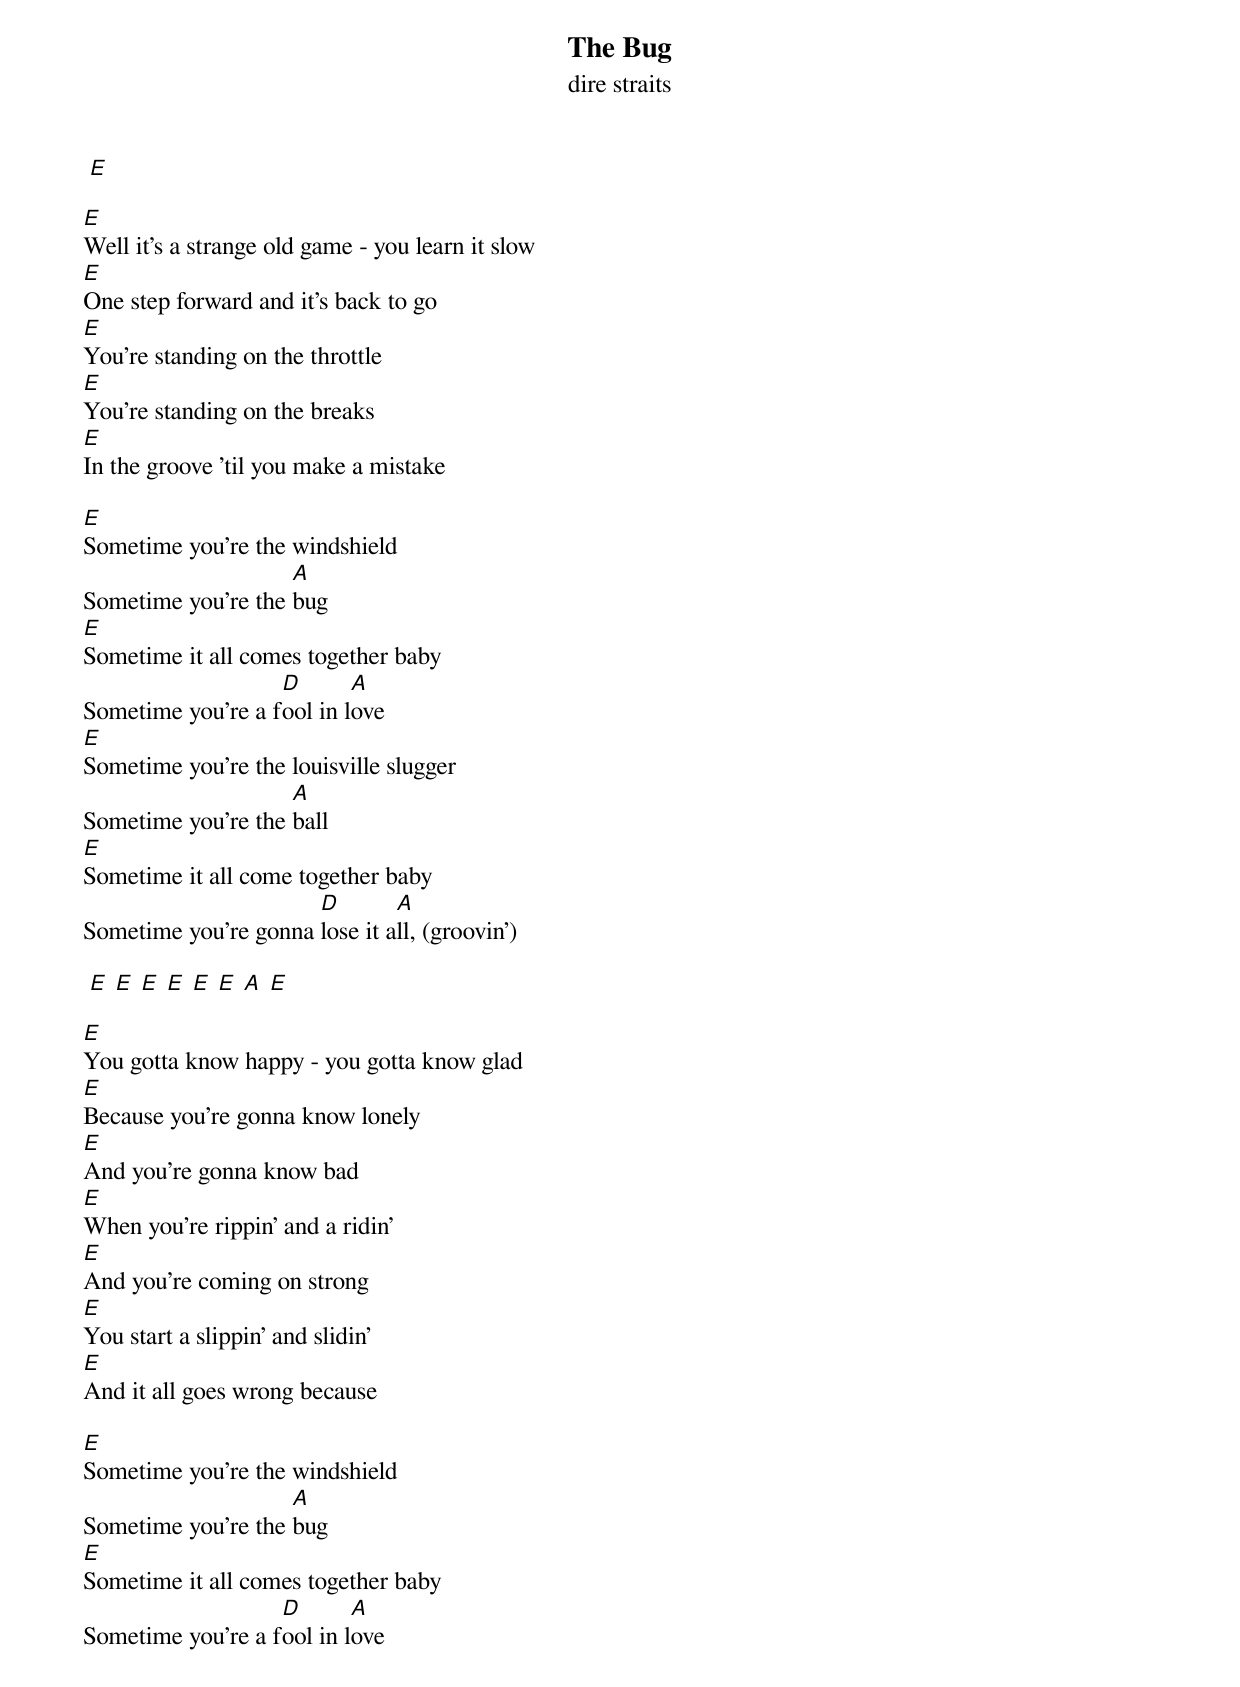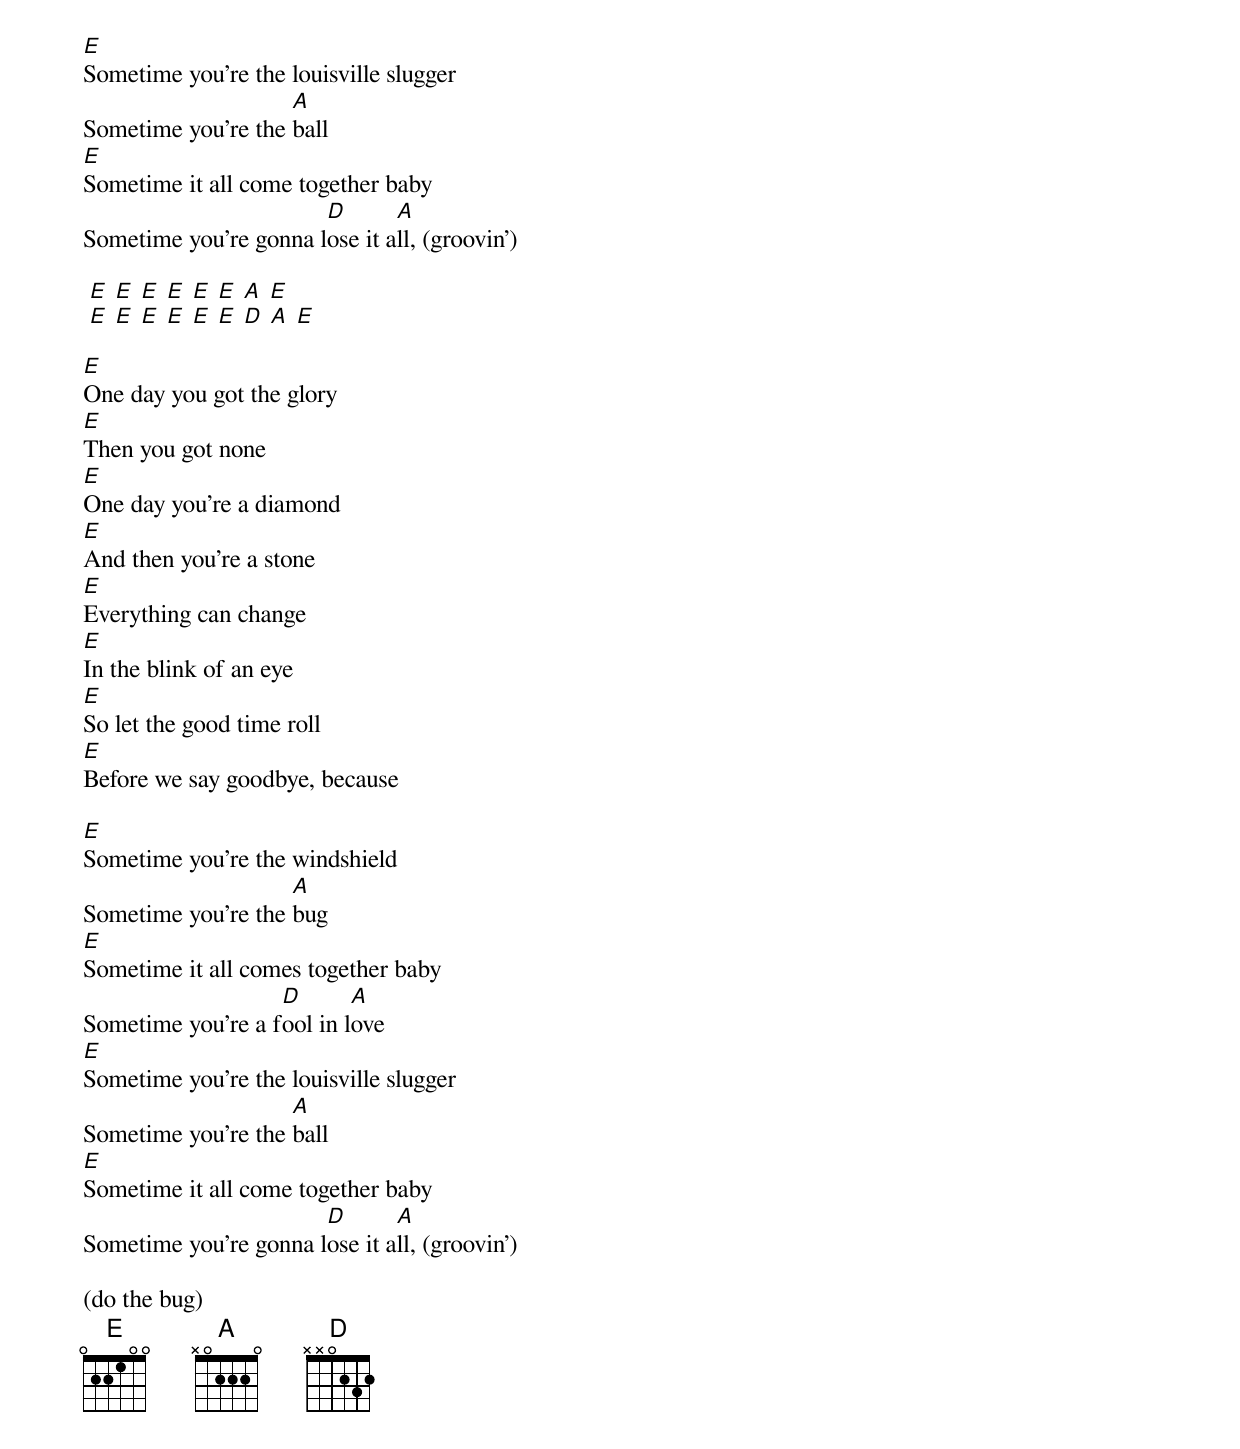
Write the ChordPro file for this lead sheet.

{title: The Bug}
{subtitle: dire straits}

 [E]

[E]Well it's a strange old game - you learn it slow
[E]One step forward and it's back to go
[E]You're standing on the throttle
[E]You're standing on the breaks
[E]In the groove 'til you make a mistake

[E]Sometime you're the windshield
Sometime you're the [A]bug
[E]Sometime it all comes together baby
Sometime you're a f[D]ool in l[A]ove
[E]Sometime you're the louisville slugger
Sometime you're the [A]ball
[E]Sometime it all come together baby
Sometime you're gonna [D]lose it a[A]ll, (groovin')

 [E] [E] [E] [E] [E] [E] [A] [E]

[E]You gotta know happy - you gotta know glad
[E]Because you're gonna know lonely
[E]And you're gonna know bad
[E]When you're rippin' and a ridin'
[E]And you're coming on strong
[E]You start a slippin' and slidin'
[E]And it all goes wrong because

[E]Sometime you're the windshield
Sometime you're the [A]bug
[E]Sometime it all comes together baby
Sometime you're a f[D]ool in l[A]ove
[E]Sometime you're the louisville slugger
Sometime you're the [A]ball
[E]Sometime it all come together baby
Sometime you're gonna l[D]ose it a[A]ll, (groovin')

 [E] [E] [E] [E] [E] [E] [A] [E]
 [E] [E] [E] [E] [E] [E] [D] [A] [E]

[E]One day you got the glory
[E]Then you got none
[E]One day you're a diamond
[E]And then you're a stone
[E]Everything can change
[E]In the blink of an eye
[E]So let the good time roll
[E]Before we say goodbye, because

[E]Sometime you're the windshield
Sometime you're the [A]bug
[E]Sometime it all comes together baby
Sometime you're a f[D]ool in l[A]ove
[E]Sometime you're the louisville slugger
Sometime you're the [A]ball
[E]Sometime it all come together baby
Sometime you're gonna l[D]ose it a[A]ll, (groovin')

(do the bug)
